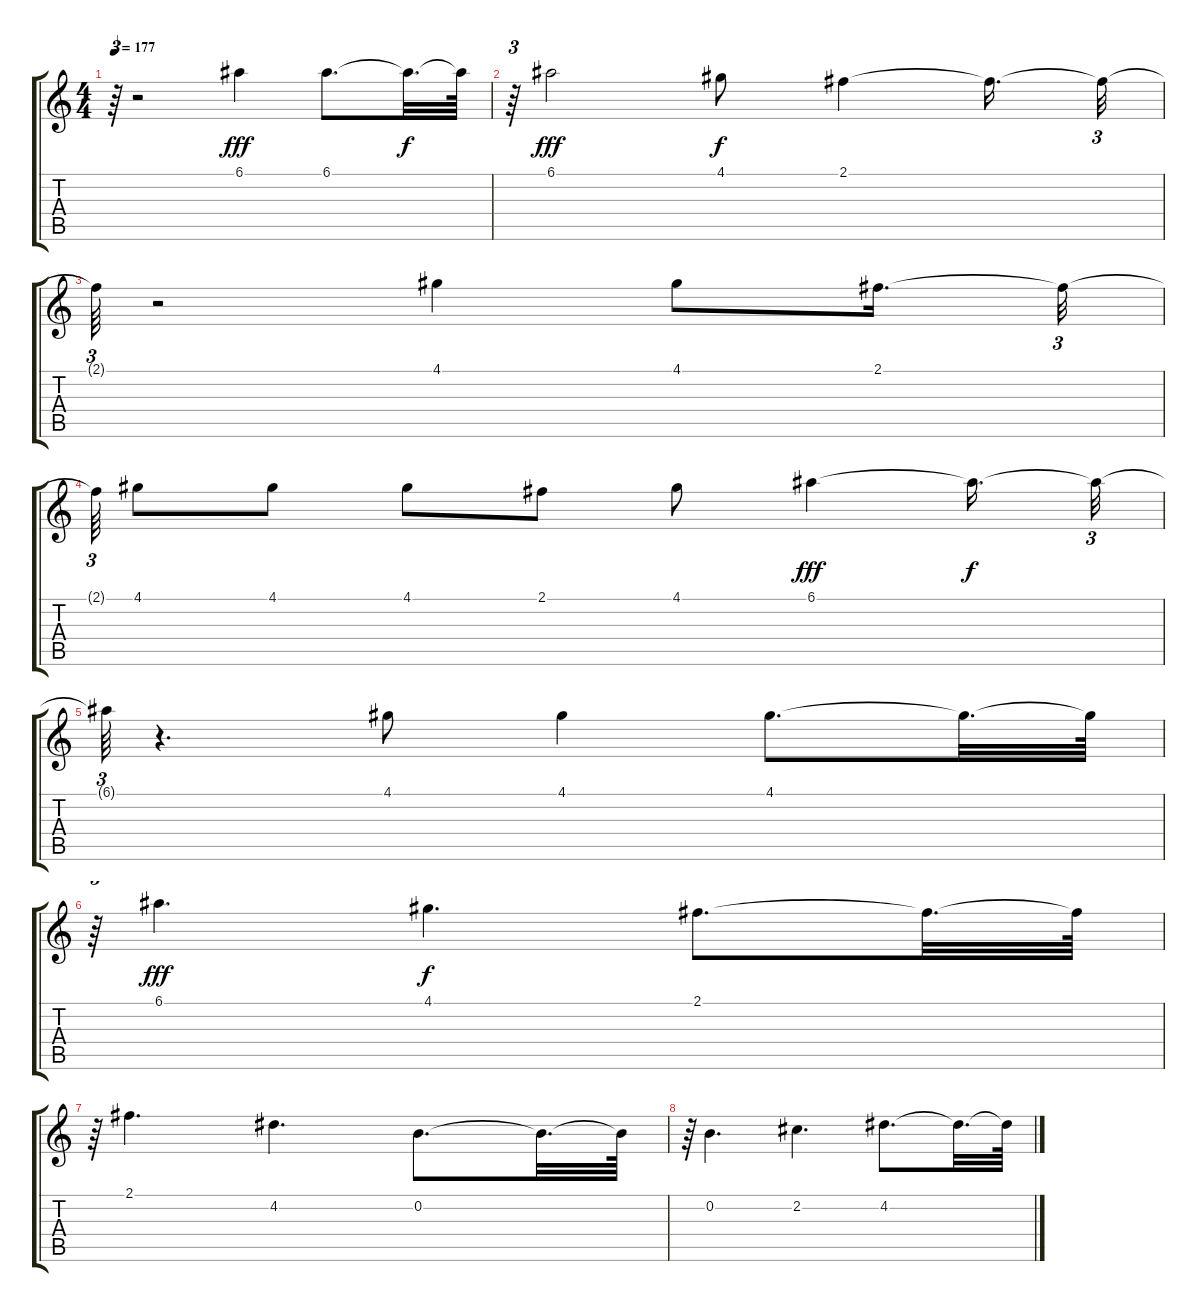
\track "" {instrument electricguitarjazz}
\staff {score tabs}
\tuning (E4 B3 G3 D3 A2 E2) {hide}
\ts (4 4)
\tempo 177
\clef g2
\ks c
r.64{tu (3 2) dy f} r.2 6.1.4{dy fff} 6.1.8{d} 6.1{t}.32{d dy f} 6.1{t}.64 |
r.64{tu (3 2)} 6.1.2{dy fff} 4.1.8{dy f} 2.1.4 2.1{t}.16{d} 2.1{t}.32{tu (3 2)} |
2.1{t}.64{tu (3 2)} r.2 4.1.4 4.1.8 2.1.16{d} 2.1{t}.32{tu (3 2)} |
2.1{t}.64{tu (3 2)} 4.1.8 4.1.8 4.1.8 2.1.8 4.1.8 6.1.4{dy fff} 6.1{t}.16{d dy f} 6.1{t}.32{tu (3 2)} |
6.1{t}.64{tu (3 2)} r.4{d} 4.1.8 4.1.4 4.1.8{d} 4.1{t}.32{d} 4.1{t}.64 |
r.64{tu (3 2)} 6.1.4{d dy fff} 4.1.4{d dy f} 2.1.8{d} 2.1{t}.32{d} 2.1{t}.64 |
r.64{tu (3 2)} 2.1.4{d} 4.2.4{d} 0.2.8{d} 0.2{t}.32{d} 0.2{t}.64 |
r.64{tu (3 2)} 0.2.4{d} 2.2.4{d} 4.2.8{d} 4.2{t}.32{d} 4.2{t}.64
